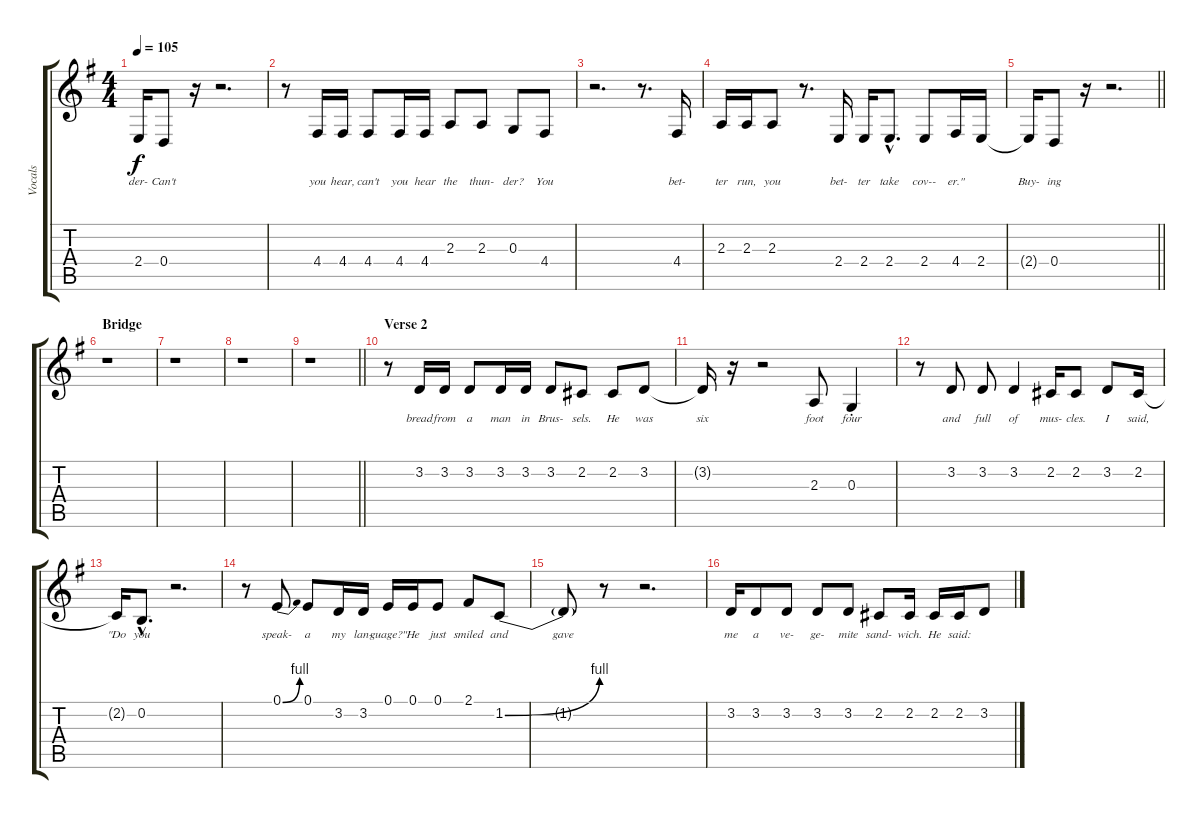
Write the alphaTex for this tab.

\track ("Vocals" "Vocals") {instrument altosax}
\staff {score tabs}
\tuning (E4 B3 G3 D3 A2 E2) {hide}
\ts (4 4)
\tempo 105
\clef g2
\ks g
2.4.16{lyrics (0 "der-") lyrics (1 "") lyrics (2 "") lyrics (3 "") lyrics (4 "") dy f} 0.4.8{lyrics (0 "Can't") lyrics (1 "") lyrics (2 "") lyrics (3 "") lyrics (4 "")} r.16 r.2{d} |
r.8 4.4.16{lyrics (0 "you") lyrics (1 "") lyrics (2 "") lyrics (3 "") lyrics (4 "")} 4.4.16{lyrics (0 "hear,") lyrics (1 "") lyrics (2 "") lyrics (3 "") lyrics (4 "")} 4.4.8{lyrics (0 "can't") lyrics (1 "") lyrics (2 "") lyrics (3 "") lyrics (4 "")} 4.4.16{lyrics (0 "you") lyrics (1 "") lyrics (2 "") lyrics (3 "") lyrics (4 "")} 4.4.16{lyrics (0 "hear") lyrics (1 "") lyrics (2 "") lyrics (3 "") lyrics (4 "")} 2.3.8{lyrics (0 "the") lyrics (1 "") lyrics (2 "") lyrics (3 "") lyrics (4 "")} 2.3.8{lyrics (0 "thun-") lyrics (1 "") lyrics (2 "") lyrics (3 "") lyrics (4 "")} 0.3.8{lyrics (0 "der?") lyrics (1 "") lyrics (2 "") lyrics (3 "") lyrics (4 "")} 4.4.8{lyrics (0 "You") lyrics (1 "") lyrics (2 "") lyrics (3 "") lyrics (4 "")} |
r.2{d} r.8{d} 4.4.16{lyrics (0 "bet-") lyrics (1 "") lyrics (2 "") lyrics (3 "") lyrics (4 "")} |
2.3.16{lyrics (0 "ter") lyrics (1 "") lyrics (2 "") lyrics (3 "") lyrics (4 "")} 2.3.16{lyrics (0 "run,") lyrics (1 "") lyrics (2 "") lyrics (3 "") lyrics (4 "")} 2.3.8{lyrics (0 "you") lyrics (1 "") lyrics (2 "") lyrics (3 "") lyrics (4 "")} r.8{d} 2.4.16{lyrics (0 "bet-") lyrics (1 "") lyrics (2 "") lyrics (3 "") lyrics (4 "")} 2.4.16{lyrics (0 "ter") lyrics (1 "") lyrics (2 "") lyrics (3 "") lyrics (4 "")} 2.4{hac}.8{d lyrics (0 "take") lyrics (1 "") lyrics (2 "") lyrics (3 "") lyrics (4 "")} 2.4.8{lyrics (0 "cov--") lyrics (1 "") lyrics (2 "") lyrics (3 "") lyrics (4 "")} 4.4.16{lyrics (0 "er.\"") lyrics (1 "") lyrics (2 "") lyrics (3 "") lyrics (4 "")} 2.4.16{lyrics (0 "") lyrics (1 "") lyrics (2 "") lyrics (3 "") lyrics (4 "")} |
\barLineRight lightlight
2.4{t}.16{lyrics (0 "Buy-") lyrics (1 "") lyrics (2 "") lyrics (3 "") lyrics (4 "")} 0.4.8{lyrics (0 "ing") lyrics (1 "") lyrics (2 "") lyrics (3 "") lyrics (4 "")} r.16 r.2{d} |
\section ("" "Bridge")
r.1 |
r.1 |
r.1 |
\barLineRight lightlight
r.1 |
\section ("" "Verse 2")
r.8 3.2.16{lyrics (0 "bread") lyrics (1 "") lyrics (2 "") lyrics (3 "") lyrics (4 "")} 3.2.16{lyrics (0 "from") lyrics (1 "") lyrics (2 "") lyrics (3 "") lyrics (4 "")} 3.2.8{lyrics (0 "a") lyrics (1 "") lyrics (2 "") lyrics (3 "") lyrics (4 "")} 3.2.16{lyrics (0 "man") lyrics (1 "") lyrics (2 "") lyrics (3 "") lyrics (4 "")} 3.2.16{lyrics (0 "in") lyrics (1 "") lyrics (2 "") lyrics (3 "") lyrics (4 "")} 3.2.8{lyrics (0 "Brus-") lyrics (1 "") lyrics (2 "") lyrics (3 "") lyrics (4 "")} 2.2.8{lyrics (0 "sels.") lyrics (1 "") lyrics (2 "") lyrics (3 "") lyrics (4 "")} 2.2.8{lyrics (0 "He") lyrics (1 "") lyrics (2 "") lyrics (3 "") lyrics (4 "")} 3.2.8{lyrics (0 "was") lyrics (1 "") lyrics (2 "") lyrics (3 "") lyrics (4 "")} |
3.2{t}.16{lyrics (0 "six") lyrics (1 "") lyrics (2 "") lyrics (3 "") lyrics (4 "")} r.16 r.2 2.3.8{lyrics (0 "foot") lyrics (1 "") lyrics (2 "") lyrics (3 "") lyrics (4 "")} 0.3{st}.4{lyrics (0 "four") lyrics (1 "") lyrics (2 "") lyrics (3 "") lyrics (4 "")} |
r.8 3.2.8{lyrics (0 "and") lyrics (1 "") lyrics (2 "") lyrics (3 "") lyrics (4 "")} 3.2.8{lyrics (0 "full") lyrics (1 "") lyrics (2 "") lyrics (3 "") lyrics (4 "")} 3.2.4{lyrics (0 "of") lyrics (1 "") lyrics (2 "") lyrics (3 "") lyrics (4 "")} 2.2.16{lyrics (0 "mus-") lyrics (1 "") lyrics (2 "") lyrics (3 "") lyrics (4 "")} 2.2.8{lyrics (0 "cles.") lyrics (1 "") lyrics (2 "") lyrics (3 "") lyrics (4 "")} 3.2.8{lyrics (0 "I") lyrics (1 "") lyrics (2 "") lyrics (3 "") lyrics (4 "")} 2.2.16{lyrics (0 "said,") lyrics (1 "") lyrics (2 "") lyrics (3 "") lyrics (4 "")} |
2.2{t}.16{lyrics (0 "\"Do") lyrics (1 "") lyrics (2 "") lyrics (3 "") lyrics (4 "")} 0.2{hac}.8{d lyrics (0 "you") lyrics (1 "") lyrics (2 "") lyrics (3 "") lyrics (4 "")} r.2{d} |
r.8 0.1{be (bend 0 0 60 4)}.8{lyrics (0 "speak-") lyrics (1 "") lyrics (2 "") lyrics (3 "") lyrics (4 "")} 0.1.8{lyrics (0 "a") lyrics (1 "") lyrics (2 "") lyrics (3 "") lyrics (4 "")} 3.2.16{lyrics (0 "my") lyrics (1 "") lyrics (2 "") lyrics (3 "") lyrics (4 "")} 3.2.16{lyrics (0 "lan-") lyrics (1 "") lyrics (2 "") lyrics (3 "") lyrics (4 "")} 0.1.16{lyrics (0 "guage?\"") lyrics (1 "") lyrics (2 "") lyrics (3 "") lyrics (4 "")} 0.1.16{lyrics (0 "He") lyrics (1 "") lyrics (2 "") lyrics (3 "") lyrics (4 "")} 0.1.8{lyrics (0 "just") lyrics (1 "") lyrics (2 "") lyrics (3 "") lyrics (4 "")} 2.1.8{lyrics (0 "smiled") lyrics (1 "") lyrics (2 "") lyrics (3 "") lyrics (4 "")} 1.2{be (bend 0 0 60 4)}.8{lyrics (0 "and") lyrics (1 "") lyrics (2 "") lyrics (3 "") lyrics (4 "")} |
1.2{t}.8{lyrics (0 "gave") lyrics (1 "") lyrics (2 "") lyrics (3 "") lyrics (4 "")} r.8 r.2{d} |
3.2.16{lyrics (0 "me") lyrics (1 "") lyrics (2 "") lyrics (3 "") lyrics (4 "")} 3.2.8{lyrics (0 "a") lyrics (1 "") lyrics (2 "") lyrics (3 "") lyrics (4 "")} 3.2.8{lyrics (0 "ve-") lyrics (1 "") lyrics (2 "") lyrics (3 "") lyrics (4 "")} 3.2.8{lyrics (0 "ge-") lyrics (1 "") lyrics (2 "") lyrics (3 "") lyrics (4 "")} 3.2.8{lyrics (0 "mite") lyrics (1 "") lyrics (2 "") lyrics (3 "") lyrics (4 "")} 2.2.8{lyrics (0 "sand-") lyrics (1 "") lyrics (2 "") lyrics (3 "") lyrics (4 "")} 2.2.16{lyrics (0 "wich.") lyrics (1 "") lyrics (2 "") lyrics (3 "") lyrics (4 "")} 2.2.16{lyrics (0 "He") lyrics (1 "") lyrics (2 "") lyrics (3 "") lyrics (4 "")} 2.2.16{lyrics (0 "said:") lyrics (1 "") lyrics (2 "") lyrics (3 "") lyrics (4 "")} 3.2.8{lyrics (0 "") lyrics (1 "") lyrics (2 "") lyrics (3 "") lyrics (4 "")}
